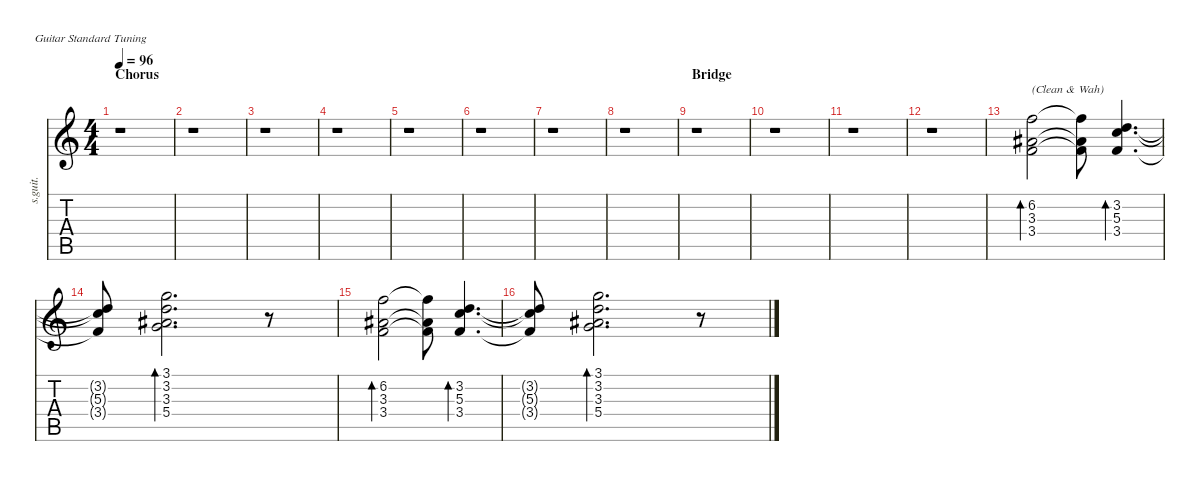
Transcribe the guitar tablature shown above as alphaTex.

\defaultSystemsLayout 4
\hideDynamics
\bracketExtendMode nobrackets
\track ("Dave Navarro (Lead)" "s.guit.") {instrument distortionguitar}
\staff {score tabs}
\tuning (E4 B3 G3 D3 A2 E2)
\ts (4 4)
\section ("" "Chorus")
\tempo 96
\clef g2
\ks c
r.1{dy f} |
r.1 |
r.1 |
r.1 |
r.1 |
r.1 |
r.1 |
r.1 |
\section ("" "Bridge")
r.1 |
r.1 |
r.1 |
r.1 |
(6.2 3.3{acc #} 3.4).2{bd 30 txt "(Clean & Wah)"} (6.2{t} 3.3{t acc #} 3.4{t}).8 (3.2 5.3 3.4).4{d bd 30} |
(3.2{t} 5.3{t} 3.4{t}).8 (3.1 3.2 3.3{acc #} 5.4).2{d bd 30} r.8 |
(6.2 3.3{acc #} 3.4).2{bd 30} (6.2{t} 3.3{t acc #} 3.4{t}).8 (3.2 5.3 3.4).4{d bd 30} |
(3.2{t} 5.3{t} 3.4{t}).8 (3.1 3.2 3.3{acc #} 5.4).2{d bd 30} r.8
